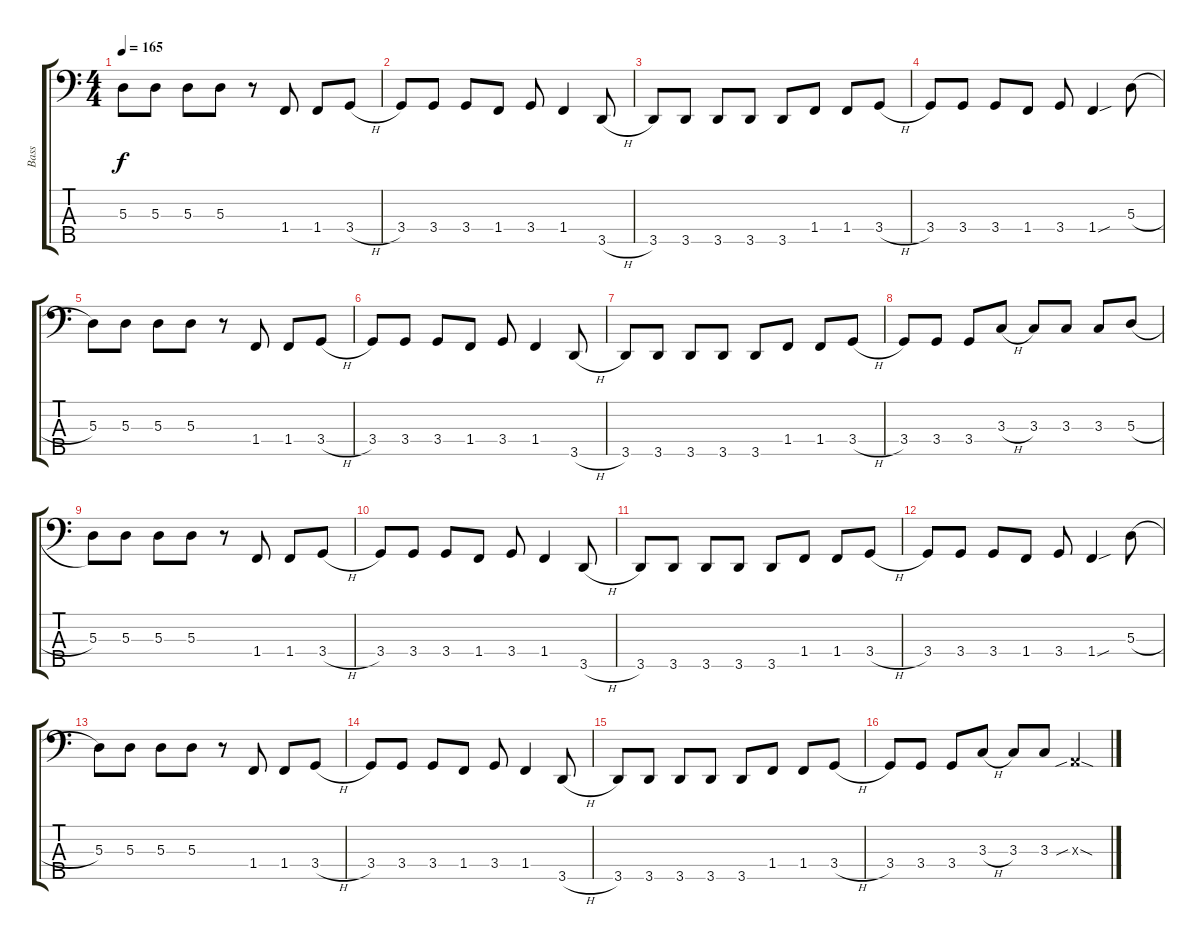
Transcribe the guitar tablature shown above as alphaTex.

\track ("Bass" "Bass") {instrument electricbassfinger}
\staff {score tabs}
\tuning (G2 D2 A1 E1 B0) {hide}
\ts (4 4)
\tempo 165
\clef f4
\ks c
5.3.8{dy f} 5.3.8 5.3.8 5.3.8 r.8 1.4.8 1.4.8 3.4{h}.8 |
3.4.8 3.4.8 3.4.8 1.4.8 3.4.8 1.4.4 3.5{h}.8 |
3.5.8 3.5.8 3.5.8 3.5.8 3.5.8 1.4.8 1.4.8 3.4{h}.8 |
3.4.8 3.4.8 3.4.8 1.4.8 3.4.8 1.4{sou}.4 5.3{h}.8 |
5.3.8 5.3.8 5.3.8 5.3.8 r.8 1.4.8 1.4.8 3.4{h}.8 |
3.4.8 3.4.8 3.4.8 1.4.8 3.4.8 1.4.4 3.5{h}.8 |
3.5.8 3.5.8 3.5.8 3.5.8 3.5.8 1.4.8 1.4.8 3.4{h}.8 |
3.4.8 3.4.8 3.4.8 3.3{h}.8 3.3.8 3.3.8 3.3.8 5.3{h}.8 |
5.3.8 5.3.8 5.3.8 5.3.8 r.8 1.4.8 1.4.8 3.4{h}.8 |
3.4.8 3.4.8 3.4.8 1.4.8 3.4.8 1.4.4 3.5{h}.8 |
3.5.8 3.5.8 3.5.8 3.5.8 3.5.8 1.4.8 1.4.8 3.4{h}.8 |
3.4.8 3.4.8 3.4.8 1.4.8 3.4.8 1.4{sou}.4 5.3{h}.8 |
5.3.8 5.3.8 5.3.8 5.3.8 r.8 1.4.8 1.4.8 3.4{h}.8 |
3.4.8 3.4.8 3.4.8 1.4.8 3.4.8 1.4.4 3.5{h}.8 |
3.5.8 3.5.8 3.5.8 3.5.8 3.5.8 1.4.8 1.4.8 3.4{h}.8 |
3.4.8 3.4.8 3.4.8 3.3{h}.8 3.3.8 3.3.8 0.3{sib sod x}.4
